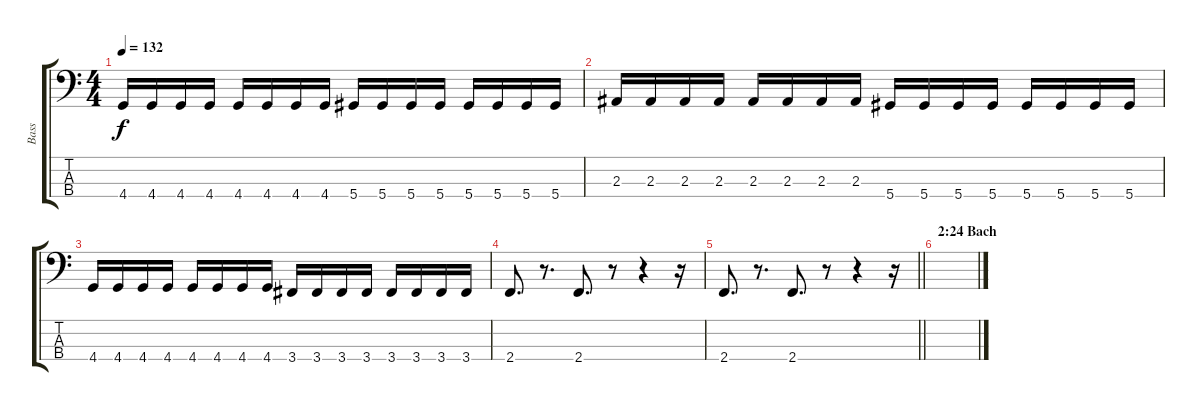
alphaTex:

\track ("Bass" "Bass") {instrument electricbassfinger}
\staff {score tabs}
\tuning (Gb2 Db2 Ab1 Eb1) {hide}
\ts (4 4)
\tempo 132
\clef f4
\ks c
4.4.16{dy f} 4.4.16 4.4.16 4.4.16 4.4.16 4.4.16 4.4.16 4.4.16 5.4.16 5.4.16 5.4.16 5.4.16 5.4.16 5.4.16 5.4.16 5.4.16 |
2.3.16 2.3.16 2.3.16 2.3.16 2.3.16 2.3.16 2.3.16 2.3.16 5.4.16 5.4.16 5.4.16 5.4.16 5.4.16 5.4.16 5.4.16 5.4.16 |
4.4.16 4.4.16 4.4.16 4.4.16 4.4.16 4.4.16 4.4.16 4.4.16 3.4.16 3.4.16 3.4.16 3.4.16 3.4.16 3.4.16 3.4.16 3.4.16 |
2.4.8{d} r.8{d} 2.4.8{d} r.8 r.4 r.16 |
\barLineRight lightlight
2.4.8{d} r.8{d} 2.4.8{d} r.8 r.4 r.16 |
\section ("" "2:24 Bach")
